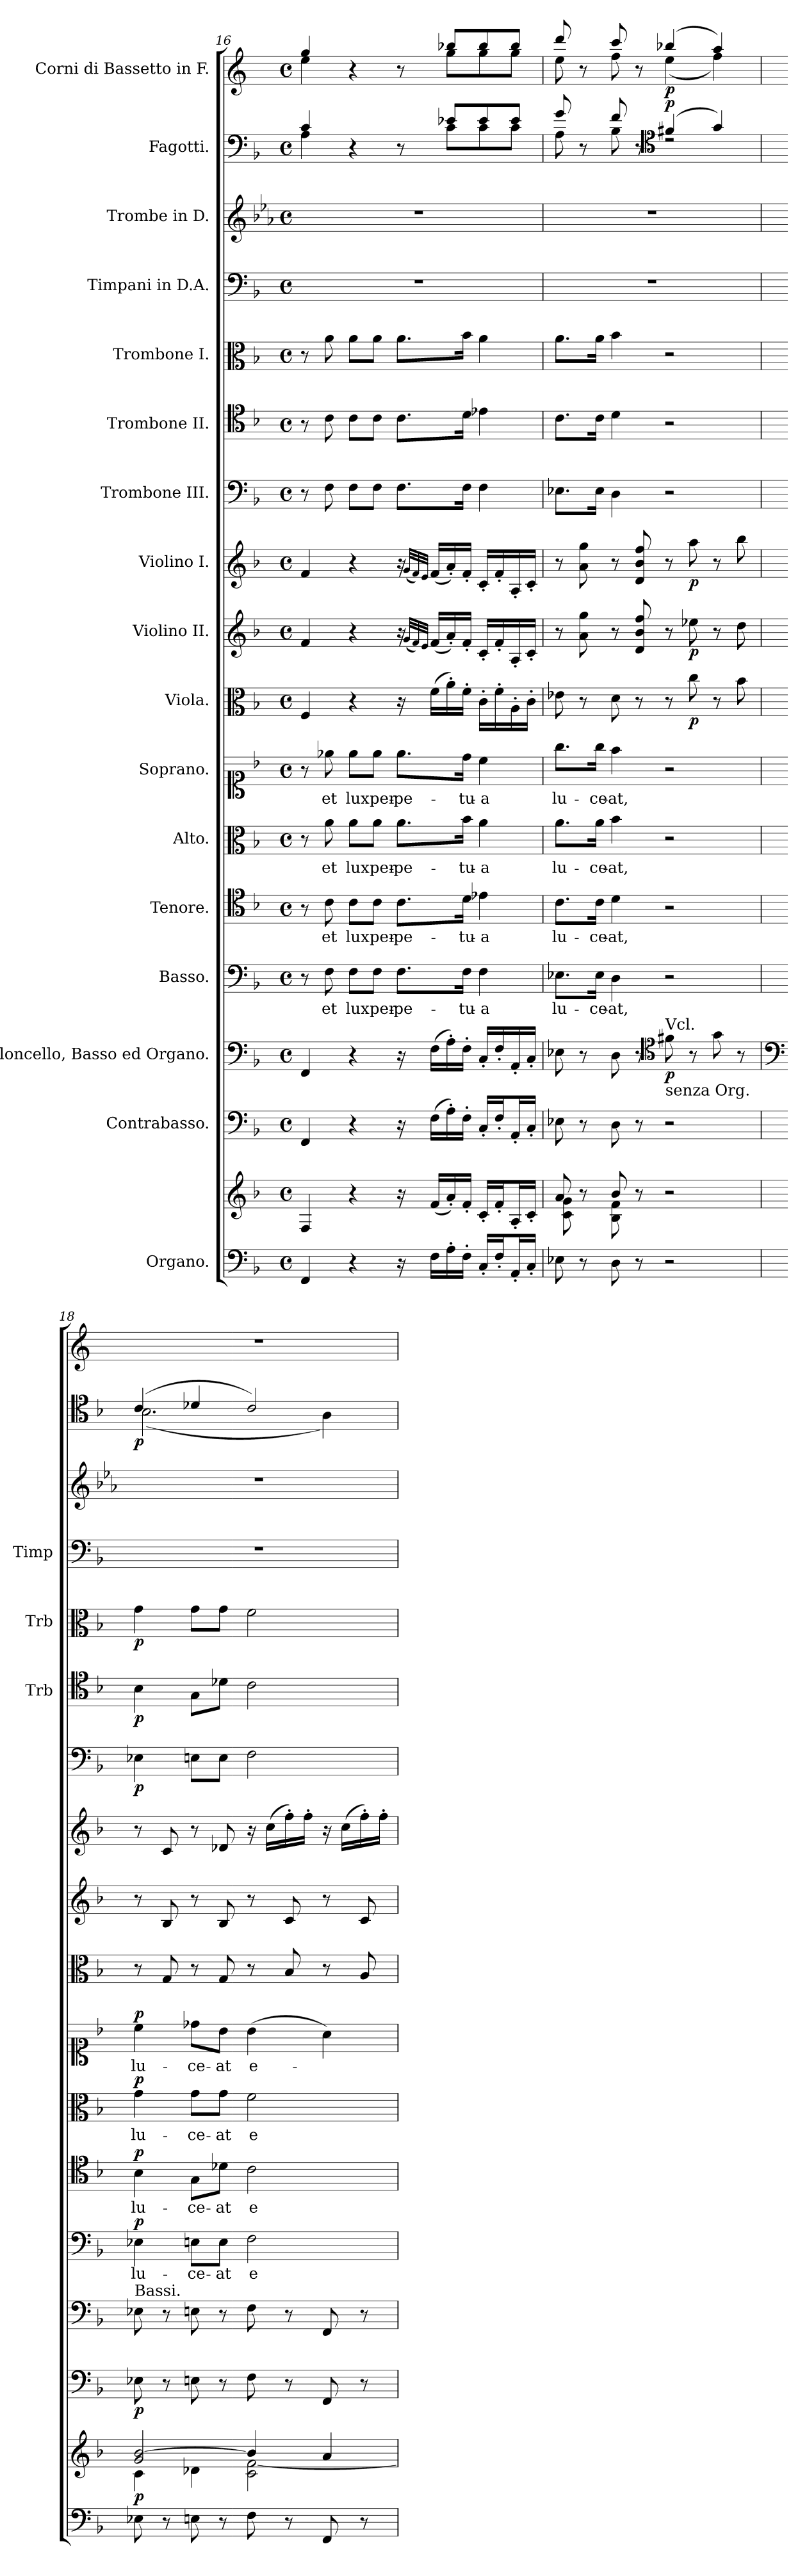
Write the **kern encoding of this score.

**kern	**kern	**dynam	**kern	**dynam	**kern	**dynam	**kern	**text	**dynam	**kern	**text	**dynam	**kern	**text	**dynam	**kern	**text	**dynam	**kern	**dynam	**kern	**dynam	**kern	**dynam	**kern	**dynam	**kern	**dynam	**kern	**dynam	**kern	**kern	**kern	**dynam	**kern	**dynam
*part17	*part17	*part17	*part16	*part16	*part15	*part15	*part14	*part14	*part14	*part13	*part13	*part13	*part12	*part12	*part12	*part11	*part11	*part11	*part10	*part10	*part9	*part9	*part8	*part8	*part7	*part7	*part6	*part6	*part5	*part5	*part4	*part3	*part2	*part2	*part1	*part1
*staff18	*staff17	*staff17/18	*staff16	*staff16	*staff15	*staff15	*staff14	*staff14	*staff14	*staff13	*staff13	*staff13	*staff12	*staff12	*staff12	*staff11	*staff11	*staff11	*staff10	*staff10	*staff9	*staff9	*staff8	*staff8	*staff7	*staff7	*staff6	*staff6	*staff5	*staff5	*staff4	*staff3	*staff2	*staff2	*staff1	*staff1
*I"Organo.	*	*	*I"Contrabasso.	*	*I"Violoncello, Basso ed Organo.	*	*I"Basso.	*	*	*I"Tenore.	*	*	*I"Alto.	*	*	*I"Soprano.	*	*	*I"Viola.	*	*I"Violino II.	*	*I"Violino I.	*	*I"Trombone III.	*	*I"Trombone II.	*	*I"Trombone I.	*	*I"Timpani in D.A.	*I"Trombe in D.	*I"Fagotti.	*	*I"Corni di Bassetto in F.	*
*	*	*	*	*	*	*	*	*	*	*	*	*	*	*	*	*	*	*	*	*	*	*	*	*	*	*	*I'Trb	*	*I'Trb	*	*I'Timp	*	*	*	*	*
*clefF4	*clefG2	*	*clefF4	*	*clefF4	*	*clefF4	*	*	*clefC4	*	*	*clefC3	*	*	*clefC1	*	*	*clefC3	*	*clefG2	*	*clefG2	*	*clefF4	*	*clefC4	*	*clefC3	*	*clefF4	*clefG2	*clefF4	*	*clefG2	*
*	*	*	*ITrd7c12	*	*	*	*	*	*	*	*	*	*	*	*	*	*	*	*	*	*	*	*	*	*	*	*	*	*	*	*	*ITrd-1c-2	*	*	*ITrd4c7	*
*k[b-]	*k[b-]	*	*k[b-]	*	*k[b-]	*	*k[b-]	*	*	*k[b-]	*	*	*k[b-]	*	*	*k[b-]	*	*	*k[b-]	*	*k[b-]	*	*k[b-]	*	*k[b-]	*	*k[b-]	*	*k[b-]	*	*k[b-]	*k[b-]	*k[b-]	*	*k[b-]	*
*M4/4	*M4/4	*	*M4/4	*	*M4/4	*	*M4/4	*	*	*M4/4	*	*	*M4/4	*	*	*M4/4	*	*	*M4/4	*	*M4/4	*	*M4/4	*	*M4/4	*	*M4/4	*	*M4/4	*	*M4/4	*M4/4	*M4/4	*	*M4/4	*
*met(c)	*met(c)	*	*met(c)	*	*met(c)	*	*met(c)	*	*	*met(c)	*	*	*met(c)	*	*	*met(c)	*	*	*met(c)	*	*met(c)	*	*met(c)	*	*met(c)	*	*met(c)	*	*met(c)	*	*met(c)	*met(c)	*met(c)	*	*met(c)	*
=16	=16	=16	=16	=16	=16	=16	=16	=16	=16	=16	=16	=16	=16	=16	=16	=16	=16	=16	=16	=16	=16	=16	=16	=16	=16	=16	=16	=16	=16	=16	=16	=16	=16	=16	=16	=16
*	*	*	*	*	*	*	*	*	*	*	*	*	*	*	*	*	*	*	*	*	*	*	*	*	*	*	*	*	*	*	*	*	*^	*	*^	*
4FF/	4F/	.	4FFF/	.	4FF/	.	8r	.	.	8r	.	.	8r	.	.	8r	.	.	4F/	.	4f/	.	4f/	.	8r	.	8r	.	8r	.	1r	1r	4c/	4A\	.	4cc/	4a\	.
!	!	!	!	!	!	!	!	!LO:LY:b	!	!	!LO:LY:b	!	!	!LO:LY:b	!	!	!LO:LY:b	!	!	!	!	!	!	!	!	!	!	!	!	!	!	!	!	!	!	!	!	!
.	.	.	.	.	.	.	8F\	et	.	8c\	et	.	8a\	et	.	8ee-X\	et	.	.	.	.	.	.	.	8F\	.	8c\	.	8a\	.	.	.	.	.	.	.	.	.
!	!	!	!	!	!	!	!	!LO:LY:b	!	!	!LO:LY:b	!	!	!LO:LY:b	!	!	!LO:LY:b	!	!	!	!	!	!	!	!	!	!	!	!	!	!	!	!	!	!	!	!	!
4r	4r	.	4r	.	4r	.	8F\L	lux	.	8c\L	lux	.	8a\L	lux	.	8ee-\L	lux	.	4r	.	4r	.	4r	.	8F\L	.	8c\L	.	8a\L	.	.	.	4r	4.ryy	.	4r	4.ryy	.
!	!	!	!	!	!	!	!	!LO:LY:b	!	!	!LO:LY:b	!	!	!LO:LY:b	!	!	!LO:LY:b	!	!	!	!	!	!	!	!	!	!	!	!	!	!	!	!	!	!	!	!	!
.	.	.	.	.	.	.	8F\J	per-	.	8c\J	per-	.	8a\J	per-	.	8ee-\J	per-	.	.	.	.	.	.	.	8F\J	.	8c\J	.	8a\J	.	.	.	.	.	.	.	.	.
!	!	!	!	!	!	!	!	!LO:LY:b	!	!	!LO:LY:b	!	!	!LO:LY:b	!	!	!LO:LY:b	!	!	!	!	!	!	!	!	!	!	!	!	!	!	!	!	!	!	!	!	!
16r	16r	.	16r	.	16r	.	8.F\L	-pe-	.	8.c\L	-pe-	.	8.a\L	-pe-	.	8.ee-\L	-pe-	.	16r	.	16r	.	16r	.	8.F\L	.	8.c\L	.	8.a\L	.	.	.	8r	.	.	8r	.	.
.	.	.	.	.	.	.	.	.	.	.	.	.	.	.	.	.	.	.	.	.	(<32qg/LLL	.	(<32qg/LLL	.	.	.	.	.	.	.	.	.	.	.	.	.	.	.
.	.	.	.	.	.	.	.	.	.	.	.	.	.	.	.	.	.	.	.	.	32qf/)	.	32qf/)	.	.	.	.	.	.	.	.	.	.	.	.	.	.	.
.	.	.	.	.	.	.	.	.	.	.	.	.	.	.	.	.	.	.	.	.	32qe/JJJ	.	32qe/JJJ	.	.	.	.	.	.	.	.	.	.	.	.	.	.	.
16F\LL	(<16f/LL	.	(>16FF\LL	.	(>16F\LL	.	.	.	.	.	.	.	.	.	.	.	.	.	(>16f\LL	.	(<16f/LL	.	(<16f/LL	.	.	.	.	.	.	.	.	.	.	.	.	.	.	.
16A'\	16a'/)	.	16AA'\)	.	16A'\)	.	.	.	.	.	.	.	.	.	.	.	.	.	16a'\)	.	16a'/)	.	16a'/)	.	.	.	.	.	.	.	.	.	8e-X/L	8c\L	.	8ee-X/L	8cc\L	.
!	!	!	!	!	!	!	!	!LO:LY:b	!	!	!LO:LY:b	!	!	!LO:LY:b	!	!	!LO:LY:b	!	!	!	!	!	!	!	!	!	!	!	!	!	!	!	!	!	!	!	!	!
16F'\JJ	16f'/JJ	.	16FF'\JJ	.	16F'\JJ	.	16F\Jk	-tu-	.	16d\Jk	-tu-	.	16b-\Jk	-tu-	.	16dd\Jk	-tu-	.	16f'\JJ	.	16f'/JJ	.	16f'/JJ	.	16F\Jk	.	16d\Jk	.	16b-\Jk	.	.	.	.	.	.	.	.	.
!	!	!	!	!	!	!	!	!LO:LY:b	!	!	!LO:LY:b	!	!	!LO:LY:b	!	!	!LO:LY:b	!	!	!	!	!	!	!	!	!	!	!	!	!	!	!	!	!	!	!	!	!
16C'/LL	16c'/LL	.	16CC'/LL	.	16C'/LL	.	4F\	-a	.	4e-X\	-a	.	4a\	-a	.	4cc\	-a	.	16c'\LL	.	16c'/LL	.	16c'/LL	.	4F\	.	4e-X\	.	4a\	.	.	.	8e-/	8c\	.	8ee-/	8cc\	.
16F'/J	16f'/J	.	16FF'/J	.	16F'/	.	.	.	.	.	.	.	.	.	.	.	.	.	16f'\	.	16f'/	.	16f'/	.	.	.	.	.	.	.	.	.	.	.	.	.	.	.
16AA'/L	16A'/L	.	16AAA'/L	.	16AA'/	.	.	.	.	.	.	.	.	.	.	.	.	.	16A'\	.	16A'/	.	16A'/	.	.	.	.	.	.	.	.	.	8e-/J	8c\J	.	8ee-/J	8cc\J	.
16C'/JJ	16c'/JJ	.	16CC'/JJ	.	16C'/JJ	.	.	.	.	.	.	.	.	.	.	.	.	.	16c'\JJ	.	16c'/JJ	.	16c'/JJ	.	.	.	.	.	.	.	.	.	.	.	.	.	.	.
=17	=17	=17	=17	=17	=17	=17	=17	=17	=17	=17	=17	=17	=17	=17	=17	=17	=17	=17	=17	=17	=17	=17	=17	=17	=17	=17	=17	=17	=17	=17	=17	=17	=17	=17	=17	=17	=17	=17
*	*^	*	*	*	*	*	*	*	*	*	*	*	*	*	*	*	*	*	*	*	*	*	*	*	*	*	*	*	*	*	*	*	*	*	*	*	*	*
!	!	!	!	!	!	!	!	!	!LO:LY:b	!	!	!LO:LY:b	!	!	!LO:LY:b	!	!	!LO:LY:b	!	!	!	!	!	!	!	!	!	!	!	!	!	!	!	!	!	!	!	!	!
8E-X\	8a/	8c\ 8g\	.	8EE-X\	.	8E-X\	.	8.E-X\L	lu-	.	8.c\L	lu-	.	8.a\L	lu-	.	8.gg\L	lu-	.	8e-X\	.	8r	.	8r	.	8.E-X\L	.	8.c\L	.	8.a\L	.	1r	1r	8g/	8A\	.	8gg/	8a\	.
8r	8r	8ryy	.	8r	.	8r	.	.	.	.	.	.	.	.	.	.	.	.	.	8r	.	8a\ 8gg\	.	8a\ 8gg\	.	.	.	.	.	.	.	.	.	8r	8ryy	.	8r	8ryy	.
!	!	!	!	!	!	!	!	!	!LO:LY:b	!	!	!LO:LY:b	!	!	!LO:LY:b	!	!	!LO:LY:b	!	!	!	!	!	!	!	!	!	!	!	!	!	!	!	!	!	!	!	!	!
.	.	.	.	.	.	.	.	16E-\Jk	-ce-	.	16c\Jk	-ce-	.	16a\Jk	-ce-	.	16gg\Jk	-ce-	.	.	.	.	.	.	.	16E-\Jk	.	16c\Jk	.	16a\Jk	.	.	.	.	.	.	.	.	.
!	!	!	!	!	!	!	!	!	!LO:LY:b	!	!	!LO:LY:b	!	!	!LO:LY:b	!	!	!LO:LY:b	!	!	!	!	!	!	!	!	!	!	!	!	!	!	!	!	!	!	!	!	!
8D\	8b-/	8B-\ 8f\	.	8DD\	.	8D\	.	4D\	-at,	.	4d\	-at,	.	4b-\	-at,	.	4ff\	-at,	.	8d\	.	8r	.	8r	.	4D\	.	4d\	.	4b-\	.	.	.	8f/	8B-\	.	8ff/	8b-\	.
8r	8r	2ryy	.	8r	.	8r	.	.	.	.	.	.	.	.	.	.	.	.	.	8r	.	8d/ 8b-/ 8ff/	.	8d/ 8b-/ 8ff/	.	.	.	.	.	.	.	.	.	8r	8ryy	.	8r	8ryy	.
*	*	*	*	*	*	*clefC4	*	*	*	*	*	*	*	*	*	*	*	*	*	*	*	*	*	*	*	*	*	*	*	*	*	*	*	*clefC4	*	*	*	*	*
!	!	!	!	!	!	!LO:TX:a:t=Vcl.	!	!	!	!	!	!	!	!	!	!	!	!	!	!	!	!	!	!	!	!	!	!	!	!	!	!	!	!	!	!	!	!	!
!	!	!	!	!	!	!LO:TX:b:t=senza Org.	!	!	!	!	!	!	!	!	!	!	!	!	!	!	!	!	!	!	!	!	!	!	!	!	!	!	!	!	!	!	!	!	!
!	!	!	!	!	!	!	!LO:DY:b	!	!	!	!	!	!	!	!	!	!	!	!	!	!	!	!	!	!	!	!	!	!	!	!	!	!	!	!	!LO:DY:a	!	!	!LO:DY:b
2r	2r	.	.	2r	.	8f#X\	p	2r	.	.	2r	.	.	2r	.	.	2r	.	.	8r	.	8r	.	8r	.	2r	.	2r	.	2r	.	.	.	(>4f#X/	2rc	p	(>4ee-X/	(<4a\	p
!	!	!	!	!	!	!	!	!	!	!	!	!	!	!	!	!	!	!	!	!	!LO:DY:b	!	!LO:DY:b	!	!LO:DY:b	!	!	!	!	!	!	!	!	!	!	!	!	!	!
.	.	.	.	.	.	8r	.	.	.	.	.	.	.	.	.	.	.	.	.	8cc\	p	8ee-X\	p	8aa\	p	.	.	.	.	.	.	.	.	.	.	.	.	.	.
.	.	.	.	.	.	8g\	.	.	.	.	.	.	.	.	.	.	.	.	.	8r	.	8r	.	8r	.	.	.	.	.	.	.	.	.	4g/)	.	.	4dd/)	4b-\)	.
.	.	8ryy	.	.	.	8r	.	.	.	.	.	.	.	.	.	.	.	.	.	8b-\	.	8dd\	.	8bb-\	.	.	.	.	.	.	.	.	.	.	.	.	.	.	.
*	*	*	*	*	*	*	*	*	*	*	*	*	*	*	*	*	*	*	*	*	*	*	*	*	*	*	*	*	*	*	*	*	*	*	*	*	*v	*v	*
=18	=18	=18	=18	=18	=18	=18	=18	=18	=18	=18	=18	=18	=18	=18	=18	=18	=18	=18	=18	=18	=18	=18	=18	=18	=18	=18	=18	=18	=18	=18	=18	=18	=18	=18	=18	=18	=18	=18
*	*	*	*	*	*	*clefF4	*	*	*	*	*	*	*	*	*	*	*	*	*	*	*	*	*	*	*	*	*	*	*	*	*	*	*	*	*	*	*	*
!	!	!	!	!	!	!LO:TX:a:t=Bassi.	!	!	!	!	!	!	!	!	!	!	!	!	!	!	!	!	!	!	!	!	!	!	!	!	!	!	!	!	!	!	!	!
!	!	!	!LO:DY:b	!	!LO:DY:b	!	!	!	!LO:LY:b	!LO:DY:a	!	!LO:LY:b	!LO:DY:a	!	!LO:LY:b	!LO:DY:a	!	!LO:LY:b	!LO:DY:a	!	!	!	!	!	!	!	!LO:DY:b	!	!LO:DY:b	!	!LO:DY:b	!	!	!	!	!LO:DY:b	!	!
8E-X\	2g/ [2b-/	4c\	p	8EE-X\	p	8E-X\	.	4E-X\	lu-	p	4B-\	lu-	p	4g\	lu-	p	4cc\	lu-	p	8r	.	8r	.	8r	.	4E-X\	p	4B-\	p	4g\	p	1r	1r	(>4c/	(<2.B-\	p	1r	.
8r	.	.	.	8r	.	8r	.	.	.	.	.	.	.	.	.	.	.	.	.	8G/	.	8B-/	.	8c/	.	.	.	.	.	.	.	.	.	.	.	.	.	.
!	!	!	!	!	!	!	!	!	!LO:LY:b	!	!	!LO:LY:b	!	!	!LO:LY:b	!	!	!LO:LY:b	!	!	!	!	!	!	!	!	!	!	!	!	!	!	!	!	!	!	!	!
8En\	.	4d-X\	.	8EEn\	.	8En\	.	8En\L	-ce-	.	8G\L	-ce-	.	8g\L	-ce-	.	8dd-X\L	-ce-	.	8r	.	8r	.	8r	.	8En\L	.	8G\L	.	8g\L	.	.	.	4d-X/	.	.	.	.
!	!	!	!	!	!	!	!	!	!LO:LY:b	!	!	!LO:LY:b	!	!	!LO:LY:b	!	!	!LO:LY:b	!	!	!	!	!	!	!	!	!	!	!	!	!	!	!	!	!	!	!	!
8r	.	.	.	8r	.	8r	.	8E\J	-at	.	8d-X\J	-at	.	8g\J	-at	.	8b-\J	-at	.	8G/	.	8B-/	.	8d-X/	.	8E\J	.	8d-X\J	.	8g\J	.	.	.	.	.	.	.	.
!	!	!	!	!	!	!	!	!	!LO:LY:b	!	!	!LO:LY:b	!	!	!LO:LY:b	!	!	!LO:LY:b	!	!	!	!	!	!	!	!	!	!	!	!	!	!	!	!	!	!	!	!
8F\	4b-/]	2c\ [2f\	.	8FF\	.	8F\	.	2F\	e-	.	2c\	e-	.	2f\	e-	.	(>4b-\	e-	.	8r	.	8r	.	16r	.	2F\	.	2c\	.	2f\	.	.	.	2c/)	.	.	.	.
.	.	.	.	.	.	.	.	.	.	.	.	.	.	.	.	.	.	.	.	.	.	.	.	(>16cc\LL	.	.	.	.	.	.	.	.	.	.	.	.	.	.
8r	.	.	.	8r	.	8r	.	.	.	.	.	.	.	.	.	.	.	.	.	8B-/	.	8c/	.	16ff'\)	.	.	.	.	.	.	.	.	.	.	.	.	.	.
.	.	.	.	.	.	.	.	.	.	.	.	.	.	.	.	.	.	.	.	.	.	.	.	16ff'\JJ	.	.	.	.	.	.	.	.	.	.	.	.	.	.
8FF/	4a/	.	.	8FFF/	.	8FF/	.	.	.	.	.	.	.	.	.	.	4a\)	.	.	8r	.	8r	.	16r	.	.	.	.	.	.	.	.	.	.	4A\)	.	.	.
.	.	.	.	.	.	.	.	.	.	.	.	.	.	.	.	.	.	.	.	.	.	.	.	(>16cc\LL	.	.	.	.	.	.	.	.	.	.	.	.	.	.
8r	.	.	.	8r	.	8r	.	.	.	.	.	.	.	.	.	.	.	.	.	8A/	.	8c/	.	16ff'\)	.	.	.	.	.	.	.	.	.	.	.	.	.	.
.	.	.	.	.	.	.	.	.	.	.	.	.	.	.	.	.	.	.	.	.	.	.	.	16ff'\JJ	.	.	.	.	.	.	.	.	.	.	.	.	.	.
*	*v	*v	*	*	*	*	*	*	*	*	*	*	*	*	*	*	*	*	*	*	*	*	*	*	*	*	*	*	*	*	*	*	*	*v	*v	*	*	*
=	=	=	=	=	=	=	=	=	=	=	=	=	=	=	=	=	=	=	=	=	=	=	=	=	=	=	=	=	=	=	=	=	=	=	=	=
*-	*-	*-	*-	*-	*-	*-	*-	*-	*-	*-	*-	*-	*-	*-	*-	*-	*-	*-	*-	*-	*-	*-	*-	*-	*-	*-	*-	*-	*-	*-	*-	*-	*-	*-	*-	*-
